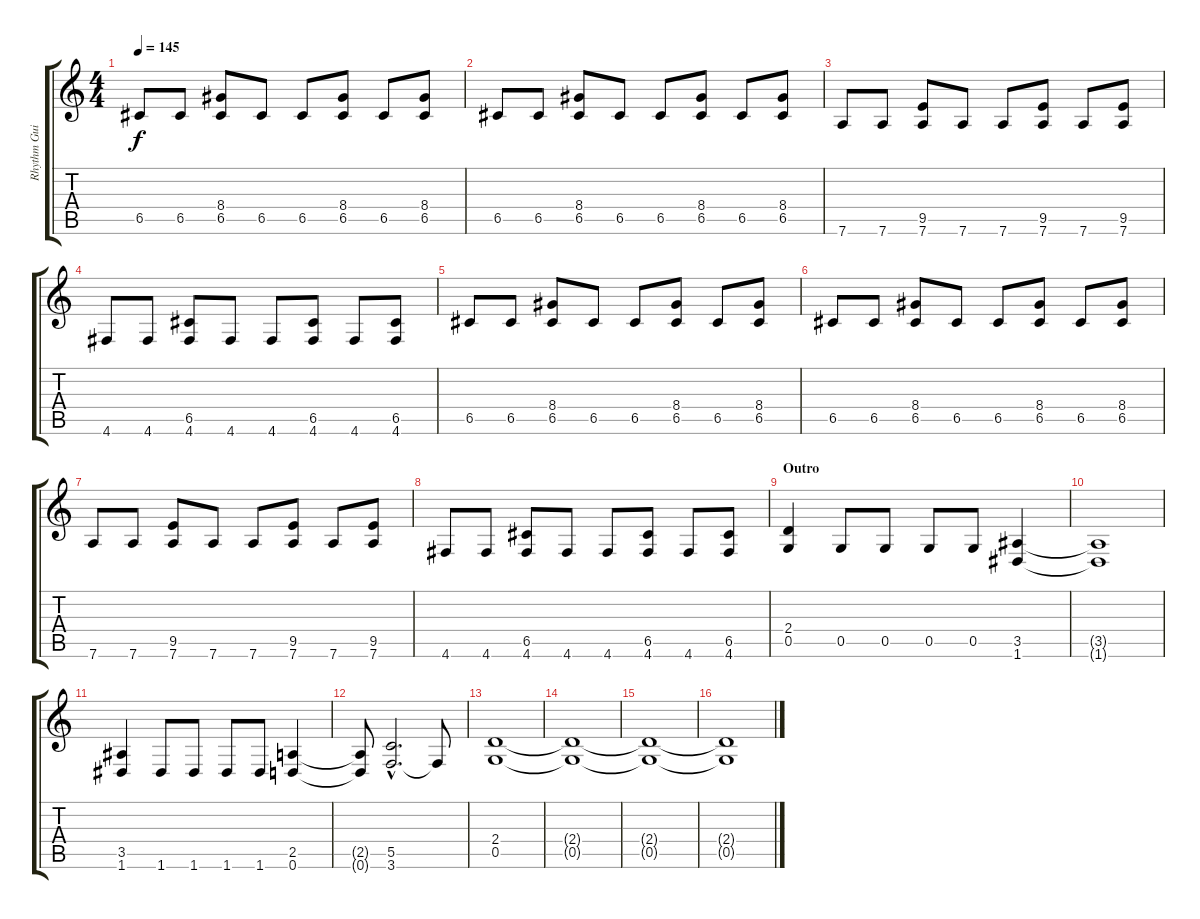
\track ("Rhythm Guitar" "Rhythm Gui") {instrument overdrivenguitar}
\staff {score tabs}
\tuning (D4 A3 F3 C3 G2 D2) {hide}
\ts (4 4)
\tempo 145
\clef g2
\ks c
6.5.8{dy f} 6.5.8 (8.4 6.5).8 6.5.8 6.5.8 (8.4 6.5).8 6.5.8 (8.4 6.5).8 |
6.5.8 6.5.8 (8.4 6.5).8 6.5.8 6.5.8 (8.4 6.5).8 6.5.8 (8.4 6.5).8 |
7.6.8 7.6.8 (9.5 7.6).8 7.6.8 7.6.8 (9.5 7.6).8 7.6.8 (9.5 7.6).8 |
4.6.8 4.6.8 (6.5 4.6).8 4.6.8 4.6.8 (6.5 4.6).8 4.6.8 (6.5 4.6).8 |
6.5.8 6.5.8 (8.4 6.5).8 6.5.8 6.5.8 (8.4 6.5).8 6.5.8 (8.4 6.5).8 |
6.5.8 6.5.8 (8.4 6.5).8 6.5.8 6.5.8 (8.4 6.5).8 6.5.8 (8.4 6.5).8 |
7.6.8 7.6.8 (9.5 7.6).8 7.6.8 7.6.8 (9.5 7.6).8 7.6.8 (9.5 7.6).8 |
4.6.8 4.6.8 (6.5 4.6).8 4.6.8 4.6.8 (6.5 4.6).8 4.6.8 (6.5 4.6).8 |
\section ("" "Outro")
(2.4 0.5).4 0.5.8 0.5.8 0.5.8 0.5.8 (3.5 1.6).4 |
(3.5{t} 1.6{t}).1 |
(3.5 1.6).4 1.6.8 1.6.8 1.6.8 1.6.8 (2.5 0.6).4 |
(2.5{t} 0.6{t}).8 (5.5{hac} 3.6{hac}).2{d} 3.6{t}.8 |
(2.4 0.5).1 |
(2.4{t} 0.5{t}).1 |
(2.4{t} 0.5{t}).1 |
(2.4{t} 0.5{t}).1
